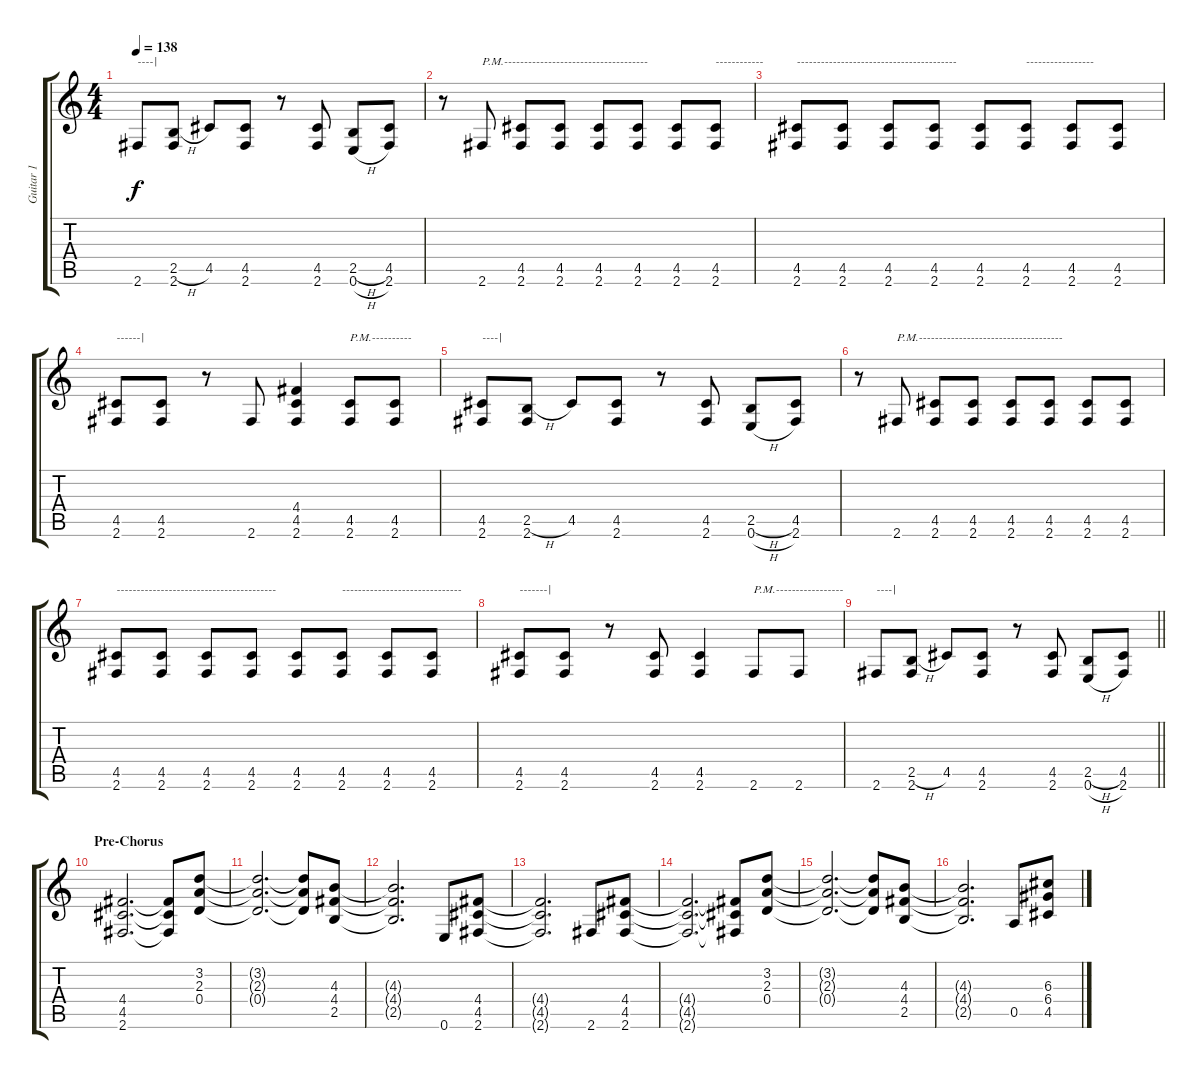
\track ("Guitar 1" "Guitar 1") {instrument overdrivenguitar}
\staff {score tabs}
\tuning (E4 B3 G3 D3 A2 E2) {hide}
\ts (4 4)
\tempo 138
\clef g2
\ks c
2.6.8{txt "----|" dy f} (2.5{h} 2.6).8 4.5.8 (4.5 2.6).8 r.8 (4.5 2.6).8 (2.5{h} 0.6{h}).8 (4.5 2.6).8 |
r.8 2.6.8{txt "P.M.------------------------------------"} (4.5 2.6).8 (4.5 2.6).8 (4.5 2.6).8 (4.5 2.6).8 (4.5 2.6).8 (4.5 2.6).8{txt "------------"} |
(4.5 2.6).8{txt "----------------------------------------"} (4.5 2.6).8 (4.5 2.6).8 (4.5 2.6).8 (4.5 2.6).8 (4.5 2.6).8{txt "-----------------"} (4.5 2.6).8 (4.5 2.6).8 |
(4.5 2.6).8{txt "------|"} (4.5 2.6).8 r.8 2.6.8 (4.4 4.5 2.6).4 (4.5 2.6).8{txt "P.M.----------"} (4.5 2.6).8 |
(4.5 2.6).8{txt "----|"} (2.5{h} 2.6).8 4.5.8 (4.5 2.6).8 r.8 (4.5 2.6).8 (2.5{h} 0.6{h}).8 (4.5 2.6).8 |
r.8 2.6.8{txt "P.M.------------------------------------"} (4.5 2.6).8 (4.5 2.6).8 (4.5 2.6).8 (4.5 2.6).8 (4.5 2.6).8 (4.5 2.6).8 |
(4.5 2.6).8{txt "----------------------------------------"} (4.5 2.6).8 (4.5 2.6).8 (4.5 2.6).8 (4.5 2.6).8 (4.5 2.6).8{txt "------------------------------"} (4.5 2.6).8 (4.5 2.6).8 |
(4.5 2.6).8{txt "-------|"} (4.5 2.6).8 r.8 (4.5 2.6).8 (4.5 2.6).4 2.6.8{txt "P.M.-----------------"} 2.6.8 |
\barLineRight lightlight
2.6.8{txt "----|"} (2.5{h} 2.6).8 4.5.8 (4.5 2.6).8 r.8 (4.5 2.6).8 (2.5{h} 0.6{h}).8 (4.5 2.6).8 |
\section ("" "Pre-Chorus")
(4.4 4.5 2.6).2{d} (4.4{t} 4.5{t} 2.6{t}).8 (3.2 2.3 0.4).8 |
(3.2{t} 2.3{t} 0.4{t}).2{d} (3.2{t} 2.3{t} 0.4{t}).8 (4.3 4.4 2.5).8 |
(4.3{t} 4.4{t} 2.5{t}).2{d} 0.6.8 (4.4 4.5 2.6).8 |
(4.4{t} 4.5{t} 2.6{t}).2{d} 2.6.8 (4.4 4.5 2.6).8 |
(4.4{t} 4.5{t} 2.6{t}).2{d} (4.4{t} 4.5{t} 2.6{t}).8 (3.2 2.3 0.4).8 |
(3.2{t} 2.3{t} 0.4{t}).2{d} (3.2{t} 2.3{t} 0.4{t}).8 (4.3 4.4 2.5).8 |
(4.3{t} 4.4{t} 2.5{t}).2{d} 0.5.8 (6.3 6.4 4.5).8
